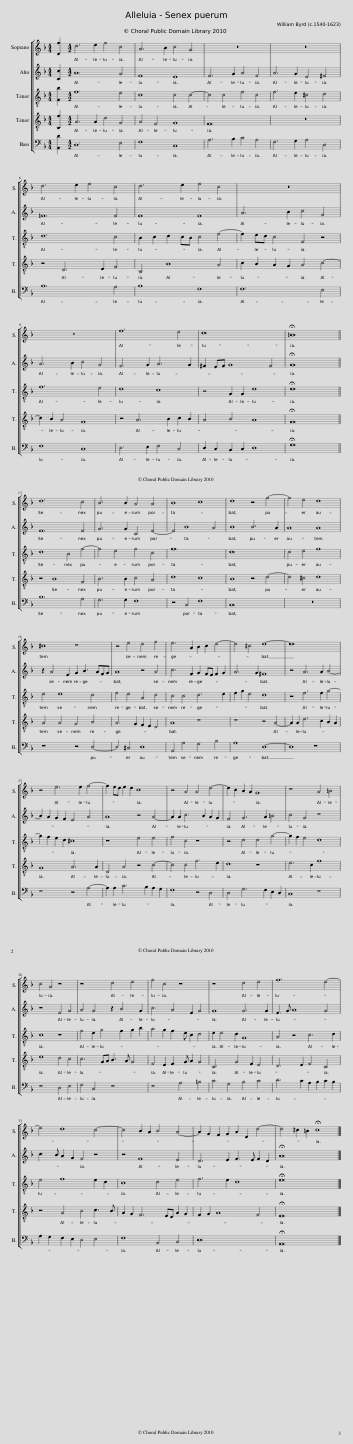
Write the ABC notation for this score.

X:1
%%score [ 1 2 3 4 5 ]
L:1/8
M:4/4
I:linebreak $
K:F
V:1 treble
V:2 treble
V:3 treble-8 transpose=-12
V:4 treble-8 transpose=-12
V:5 bass
V:1
 [Df]2 |[M:4/2] d6 e2 f4 c4 | A6 B2 c4 G4 | z16 | z16 |$ %5
 d6 e2 f4 c4 | d6 e2 f4 c4 | z16 |$ z16 | f12 e4 | %10
 d16 | !fermata!=B16 ||$ d12 c4 | B6 B2 A4 A4 | B8 c8 | %15
 d8 z4 f4- | f4 e4 d8 |$ ^c8 z8 | z4 e4 d4 f4 | e6 A2 B2 c2 d4- | %20
 d4 ^c4 d8- | d16 |$ z4 e6 e2 f4- | f2 ed e2 d2 c8 | z4 A4 A4 d4- | %25
 d2 c2 B2 A2 G8 | z8 A4 =B4 |$ c4 G4 z8 | z8 d4 e4 | f4 c4 z8 | %30
 z8 d4 e4 | f12 e4- |$ e4 d8 c4- | c4 B2 A2 B4 A4- | A2 G2 F2 G2 A2 D2 d4- | %35
 d4 ^c2 =B2 !fermata!c8 |] %36
V:2
 [Cc]2 |[M:4/2] A12 G4 | F8 E8 | F6 G2 A4 F4 | A6 G2 E4 ^F4 |$ %5
 =F12 F4 | F8 F8 | A6 B2 c4 G4 |$ A6 B2 c4 G4 | F6 G2 A6 G2 | %10
 ^F2 EF G8 F4 | !fermata!G16 ||$ F12 F4 | G6 G2 C4 F4- | F4 B8 A4 | %15
 B8 B6 A2 | A8 A8 |$ z2 A4 E2 G2 B3 AFG | A8 z4 A4 | c6 F2 G2 FE F2 G2 | %20
 A6 G2 ^F8 | z4 A6 A2 B4- |$ B2 A2 G2 F2 E4 A4 | A8 z4 A4- | A2 A2 c6 B2 A2 G2 | %25
 F4 G6 A2 =B4 | c4 G4 z8 |$ z8 F4 G4 | A4 G4 z2 B4 G2 | c6 A4 F2 G4 | %30
 G8 G6 G2 | F3 G A8 G4 |$ c3 B A2 G2 F4 z4 | z4 F8 E4 | D6 E2 F3 E F2 D2 | %35
 !fermata!A16 |] %36
V:3
 [Fb]2 |[M:4/2] f12 e4 | c8 c4 c4- | c4 c4 f4 c4 | f6 e2 ^c4 d4 |$ %5
 d12 c4 | B2 c2 d2 cB c4 f4- | f2 ed c4 F4 z4 |$ f12 e4 | d8 c8 | %10
 z4 G2 G2 d8 | !fermata!d16 ||$ d8 B4 f4- | f4 e4 f4 c4 | f16 | %15
 d16 | d4 e4 f8 |$ e4 e8 d4 | f4 e4 A4 d4 | c4 c4 d6 e2 | %20
 f2 g2 e4 d8 | z4 f6 f2 g4- |$ g2 f2 e2 d2 ^c8 | z8 e4 e4 | f4 c4 z8 | %25
 z4 d4 d4 g4- | g2 f2 e4 d8 |$ c8 z8 | f4 e2 g4 f2 g2 b2 | a4 g2 f3 e c2 d4 | %30
 e2 e4 d2 G8 | A4 z4 c6 d2 |$ e4 f8 e2 d2 | c8 d4 e4 | f6 e2 d8 | %35
 !fermata!e16 |] %36
V:4
 [B,f]2 |[M:4/2] A6 A2 d4 G4 | A4 F4 G8 | F16 | z16 |$ %5
 z4 D6 E2 F4 | B,4 B8 A4 | c2 B2 A2 G2 A4 c4- |$ c2 B2 A4 G8 | z4 A6 B2 c2 B2 | %10
 A4 B4 A8 | !fermata!G16 ||$ z4 B8 F4 | B6 B2 c4 A4 | d8 c8 | %15
 B8 z4 d4- | d4 ^c4 d8 |$ A4 A4 G4 B4 | A6 G2 F2 E2 D4 | A8 z8 | %20
 z8 z4 A4- | A2 A2 d6 c2 B2 A2 |$ G8 A6 A2 | D4 A4 z4 c4- | c4 c4 f6 e2 | %25
 d8 z8 | e6 c2 f8 |$ e8 d4 c4 | c6 GA B3 A G4 | F4 E2 F3 G A2 G4 | %30
 C6 G4 F2 E4 | D6 E2 F4 C4 |$ z4 A4 B4 c3 B | A2 G2 F6 ED A2 G2 | F2 G2 A8 F4 | %35
 !fermata!E16 |] %36
V:5
 [A,,D]2 |[M:4/2] D,12 E,4 | F,8 C,8 | A,6 B,2 C4 A,4 | F,6 G,2 A,4 D,4 |$ %5
 B,12 A,4 | B,8 F,8 | F,12 E,4 |$ F,8 C,8 | D,6 E,2 F,4 C,4 | %10
 D,2 C,2 B,,2 C,2 D,8 | !fermata!G,16 ||$ B,12 A,4 | G,6 G,2 F,8 | z4 B,,4 F,8 | %15
 B,,16 | z16 |$ z8 z4 D,4- | D,4 ^C,4 D,8 | A,,4 A,4 G,4 B,4 | %20
 A,8 D,8- | D,8 z8 |$ z8 z4 A,4- | A,2 A,2 C6 B,2 A,2 G,2 | F,8 z4 D,4 | %25
 D,4 G,6 F,2 E,2 D,2 | C,8 z8 |$ z8 D,4 E,4 | F,4 C,4 z8 | z8 A,4 =B,4 | %30
 C4 G,4 B,4 C4 | D6 C2 A,2 B,2 C2 B,2 |$ A,2 G,2 F,2 E,2 D,4 E,4 | F,8 B,,4 C,4 | D,16 | %35
 !fermata!A,,16 |] %36
